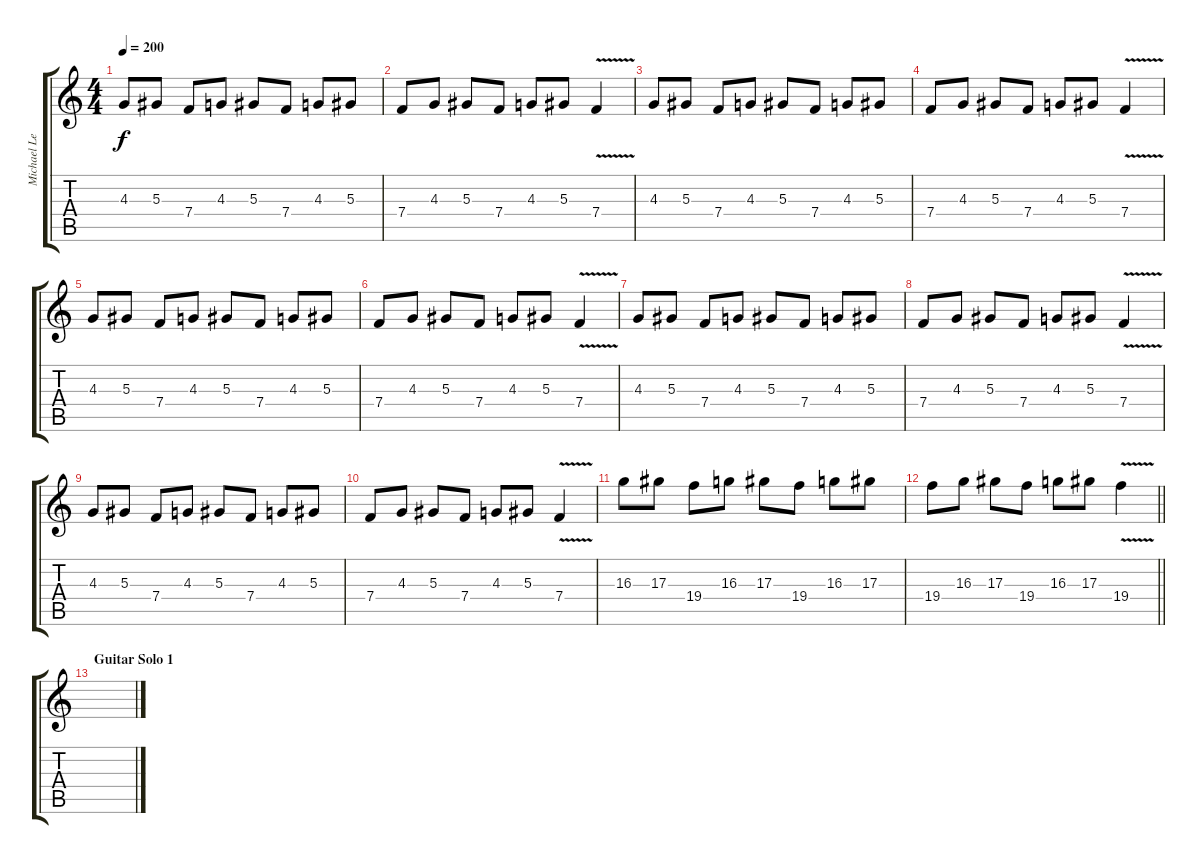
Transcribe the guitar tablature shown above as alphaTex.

\track ("Michael Lead" "Michael Le") {instrument distortionguitar}
\staff {score tabs}
\tuning (C4 G3 Eb3 Bb2 F2 C2) {hide}
\ts (4 4)
\tempo 200
\clef g2
\ks c
4.3.8{dy f} 5.3.8 7.4.8 4.3.8 5.3.8 7.4.8 4.3.8 5.3.8 |
7.4.8 4.3.8 5.3.8 7.4.8 4.3.8 5.3.8 7.4{v}.4 |
4.3.8 5.3.8 7.4.8 4.3.8 5.3.8 7.4.8 4.3.8 5.3.8 |
7.4.8 4.3.8 5.3.8 7.4.8 4.3.8 5.3.8 7.4{v}.4 |
4.3.8 5.3.8 7.4.8 4.3.8 5.3.8 7.4.8 4.3.8 5.3.8 |
7.4.8 4.3.8 5.3.8 7.4.8 4.3.8 5.3.8 7.4{v}.4 |
4.3.8 5.3.8 7.4.8 4.3.8 5.3.8 7.4.8 4.3.8 5.3.8 |
7.4.8 4.3.8 5.3.8 7.4.8 4.3.8 5.3.8 7.4{v}.4 |
4.3.8 5.3.8 7.4.8 4.3.8 5.3.8 7.4.8 4.3.8 5.3.8 |
7.4.8 4.3.8 5.3.8 7.4.8 4.3.8 5.3.8 7.4{v}.4 |
16.3.8 17.3.8 19.4.8 16.3.8 17.3.8 19.4.8 16.3.8 17.3.8 |
\barLineRight lightlight
19.4.8 16.3.8 17.3.8 19.4.8 16.3.8 17.3.8 19.4{v}.4 |
\section ("" "Guitar Solo 1")
